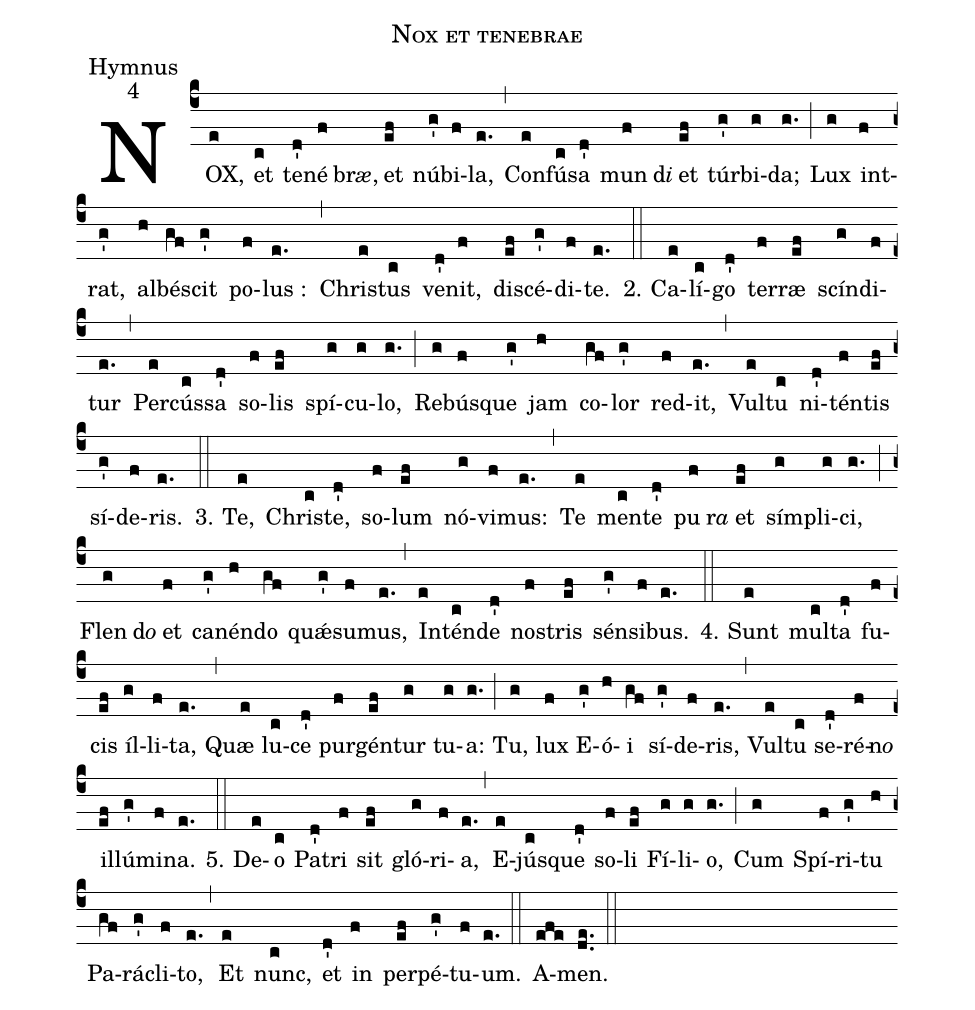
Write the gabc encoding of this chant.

name:Nox et tenebrae;
office-part:Hymnus;
mode:4;
%%
(c4)NOX,(e) et(c) te(d')né(f)br<i>æ</i>,() et(ef) nú(g')bi(f)la,(e.) (,)Con(e)fú(c)sa(d') mun(f)d<i>i</i>() et(ef) túr(g')bi(g)da;(g.) (;)Lux(g) int(f)rat,(g') al(h)bé(gf)scit(g') po(f)lus :(e.) (,)Chris(e)tus(c) ve(d')nit,(f) dis(ef)cé(g')di(f)te.(e.) (::)
2. Ca(e)lí(c)go(d') ter(f)ræ(ef) scín(g)di(f)tur(e.) (,)
Per(e)cús(c)sa(d') so(f)lis(ef) spí(g)cu(g)lo,(g.) (;)
Re(g)bús(f)que(g') jam(h) co(gf)lor(g') red(f)it,(e.) (,)
Vul(e)tu(c) ni(d')tén(f)tis(ef) sí(g')de(f)ris.(e.) (::)

3. Te,(e) Chris(c)te,(d') so(f)lum(ef) nó(g)vi(f)mus:(e.) (,)
Te(e) men(c)te(d') pu(f)r<i>a</i>() et(ef) sím(g)pli(g)ci,(g.) (;)
Flen(g)d<i>o</i>() et(f) ca(g')nén(h)do(gf) quǽ(g')su(f)mus,(e.) (,)
In(e)tén(c)de(d') nos(f)tris(ef) sén(g')si(f)bus.(e.) (::)

4. Sunt(e) mul(c)ta(d') fu(f)cis(ef) íl(g)li(f)ta,(e.) (,)
Quæ(e) lu(c)ce(d') pur(f)gén(ef)tur(g) tu(g)a:(g.) (;)
Tu,(g) lux(f) E(g')ó(h)i(gf) sí(g')de(f)ris,(e.) (,)
Vul(e)tu(c) se(d')ré(f)n<i>o</i>() il(ef)lú(g')mi(f)na.(e.) (::)

5. De(e)o(c) Pa(d')tri(f) sit(ef) gló(g)ri(f)a,(e.) (,)
E(e)jús(c)que(d') so(f)li(ef) Fí(g)li(g)o,(g.) (;)
Cum(g) Spí(f)ri(g')tu(h) Pa(gf)rá(g')cli(f)to,(e.) (,)
Et(e) nunc,(c) et(d') in(f) per(ef)pé(g')tu(f)um.(e.) (::)
A(efe)men.(de..) (::)
